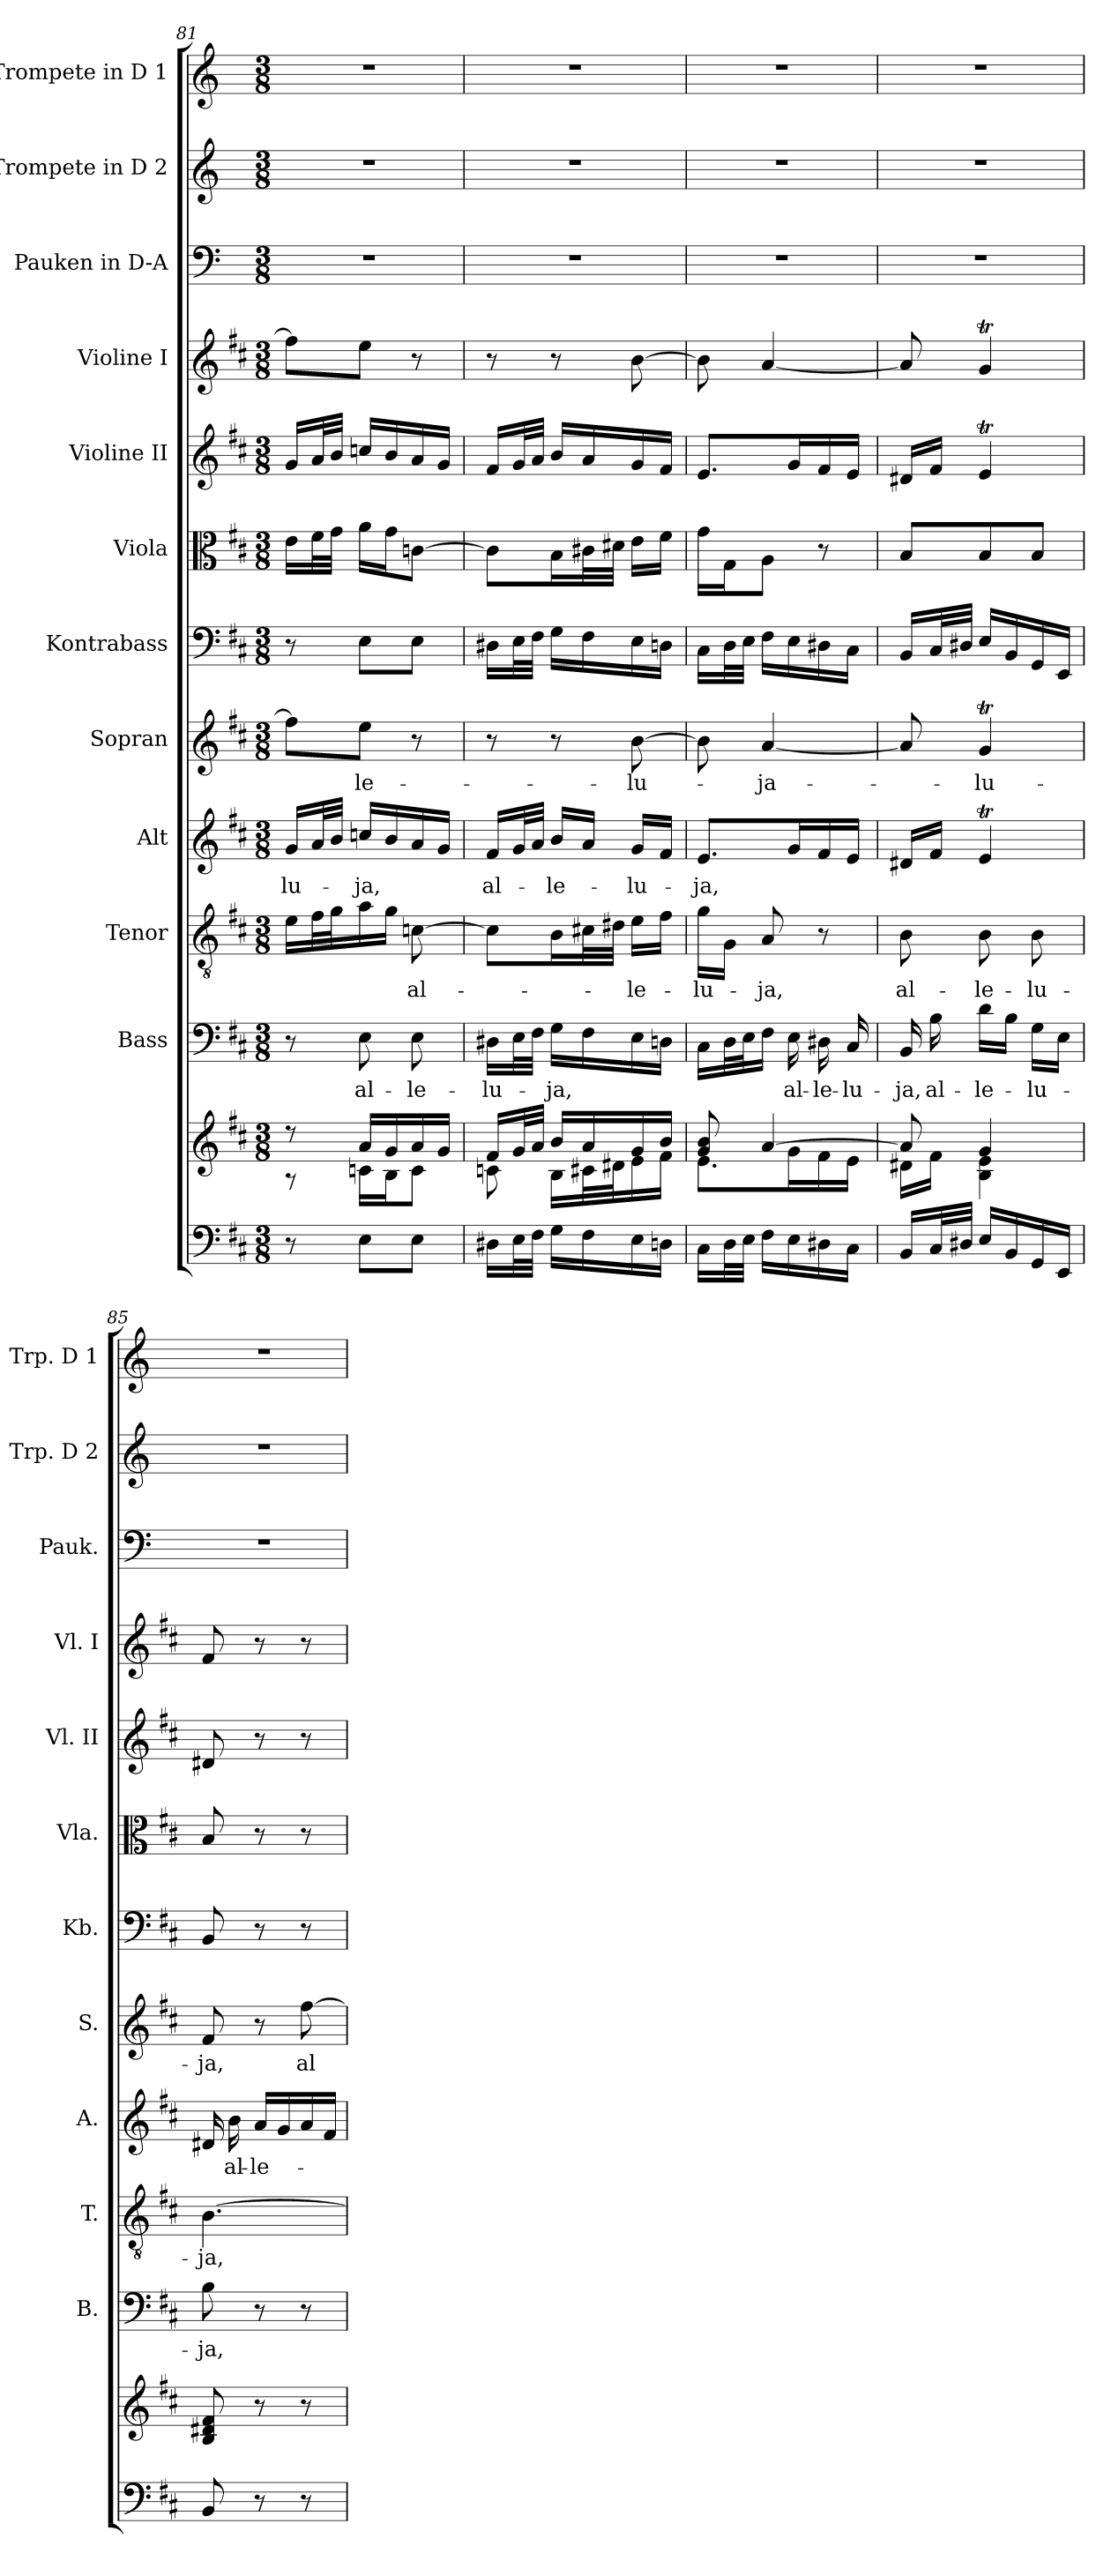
**kern	**kern	**kern	**text	**kern	**text	**kern	**text	**kern	**text	**kern	**kern	**kern	**kern	**kern	**kern	**kern
*part12	*part12	*part11	*part11	*part10	*part10	*part9	*part9	*part8	*part8	*part7	*part6	*part5	*part4	*part3	*part2	*part1
*staff13	*staff12	*staff11	*staff11	*staff10	*staff10	*staff9	*staff9	*staff8	*staff8	*staff7	*staff6	*staff5	*staff4	*staff3	*staff2	*staff1
*	*	*I"Bass	*	*I"Tenor	*	*I"Alt	*	*I"Sopran	*	*I"Kontrabass	*I"Viola	*I"Violine II	*I"Violine I	*I"Pauken in D-A	*I"Trompete in D 2	*I"Trompete in D 1
*	*	*I'B.	*	*I'T.	*	*I'A.	*	*I'S.	*	*I'Kb.	*I'Vla.	*I'Vl. II	*I'Vl. I	*I'Pauk.	*I'Trp. D 2	*I'Trp. D 1
*clefF4	*clefG2	*clefF4	*	*clefGv2	*	*clefG2	*	*clefG2	*	*clefF4	*clefC3	*clefG2	*clefG2	*clefF4	*clefG2	*clefG2
*	*	*	*	*	*	*	*	*	*	*ITrd7c12	*	*	*	*ITrd-1c-2	*ITrd-1c-2	*ITrd-1c-2
*k[f#c#]	*k[f#c#]	*k[f#c#]	*	*k[f#c#]	*	*k[f#c#]	*	*k[f#c#]	*	*k[f#c#]	*k[f#c#]	*k[f#c#]	*k[f#c#]	*k[f#c#]	*k[f#c#]	*k[f#c#]
*D:	*D:	*D:	*	*D:	*	*D:	*	*D:	*	*D:	*D:	*D:	*D:	*D:	*D:	*D:
*M3/8	*M3/8	*M3/8	*	*M3/8	*	*M3/8	*	*M3/8	*	*M3/8	*M3/8	*M3/8	*M3/8	*M3/8	*M3/8	*M3/8
=81	=81	=81	=81	=81	=81	=81	=81	=81	=81	=81	=81	=81	=81	=81	=81	=81
*	*^	*	*	*	*	*	*	*	*	*	*	*	*	*	*	*
!	!	!	!	!	!	!	!	!LO:LY:b	!	!	!	!	!	!	!	!	!
8r	8r	8r	8r	.	16e\LL	.	16g/LL	-lu-	8ff#\L]	.	8r	16e\LL	16g/LL	8ff#\L]	4.r	4.r	4.r
.	.	.	.	.	32f#\L	.	32a/L	.	.	.	.	32f#\L	32a/L	.	.	.	.
.	.	.	.	.	32g\J	.	32b/JJJ	.	.	.	.	32g\JJJ	32b/JJJ	.	.	.	.
!	!	!	!	!LO:LY:b	!	!	!	!LO:LY:b	!	!LO:LY:b	!	!	!	!	!	!	!
8E\L	16a/LL	16cn\LL	8E\	al-	16a\	.	16ccn/LL	-ja,	8ee\J	-le-	8EE\L	16a\LL	16ccn/LL	8ee\J	.	.	.
.	16g/	16B\J	.	.	16g\JJ	.	16b/	.	.	.	.	16g\J	16b/	.	.	.	.
!	!	!	!	!LO:LY:b	!	!LO:LY:b	!	!	!	!	!	!	!	!	!	!	!
8E\J	16a/	8c\J	8E\	-le-	[8cn\	al-	16a/	.	8r	.	8EE\J	[8cn\J	16a/	8r	.	.	.
.	16g/JJ	.	.	.	.	.	16g/JJ	.	.	.	.	.	16g/JJ	.	.	.	.
=82	=82	=82	=82	=82	=82	=82	=82	=82	=82	=82	=82	=82	=82	=82	=82	=82	=82
!	!	!	!	!LO:LY:b	!	!	!	!LO:LY:b	!	!	!	!	!	!	!	!	!
16D#X\LL	16f#/LL	8cn\	16D#X\LL	-lu-	8c\L]	.	16f#/LL	al-	8r	.	16DD#X\LL	8c\L]	16f#/LL	8r	4.r	4.r	4.r
32E\L	32g/L	.	32E\L	.	.	.	32g/L	.	.	.	32EE\L	.	32g/L	.	.	.	.
32F#\JJJ	32a/JJJ	.	32F#\JJJ	.	.	.	32a/JJJ	.	.	.	32FF#\JJJ	.	32a/JJJ	.	.	.	.
!	!	!	!	!LO:LY:b	!	!	!	!LO:LY:b	!	!	!	!	!	!	!	!	!
16G\LL	16b/LL	16B\LL	16G\LL	-ja,	16B\L	.	16b/LL	-le-	8r	.	16GG\LL	16B\L	16b/LL	8r	.	.	.
16F#\	16a/	32c#X\L	16F#\	.	32c#X\L	.	16a/JJ	.	.	.	16FF#\	32c#X\L	16a/	.	.	.	.
.	.	32d#X\J	.	.	32d#X\JJJ	.	.	.	.	.	.	32d#X\JJJ	.	.	.	.	.
!	!	!	!	!	!	!LO:LY:b	!	!LO:LY:b	!	!LO:LY:b	!	!	!	!	!	!	!
16E\	16g/	16e\	16E\	.	16e\LL	-le-	16g/LL	-lu-	[8b\	-lu-	16EE\	16e\LL	16g/	[8b\	.	.	.
16Dn\JJ	16b/JJ	16f#\JJ	16Dn\JJ	.	16f#\JJ	.	16f#/JJ	.	.	.	16DDn\JJ	16f#\JJ	16f#/JJ	.	.	.	.
=83	=83	=83	=83	=83	=83	=83	=83	=83	=83	=83	=83	=83	=83	=83	=83	=83	=83
!	!	!	!	!	!	!LO:LY:b	!	!LO:LY:b	!	!	!	!	!	!	!	!	!
16C#\LL	8g/ 8b/	8.e\L	16C#\LL	.	16g\LL	-lu-	8.e/L	-ja,	8b\]	.	16CC#\LL	16g\LL	8.e/L	8b\]	4.r	4.r	4.r
32D\L	.	.	32D\L	.	16G\JJ	.	.	.	.	.	32DD\L	16G\J	.	.	.	.	.
32E\JJJ	.	.	32E\J	.	.	.	.	.	.	.	32EE\JJJ	.	.	.	.	.	.
!	!	!	!	!	!	!LO:LY:b	!	!	!	!LO:LY:b	!	!	!	!	!	!	!
16F#\LL	[>4a/	.	16F#\JJ	.	8A/	-ja,	.	.	[4a/	-ja-	16FF#\LL	8A\J	.	[4a/	.	.	.
!	!	!	!	!LO:LY:b	!	!	!	!	!	!	!	!	!	!	!	!	!
16E\	.	16g\L	16E\	al-	.	.	16g/L	.	.	.	16EE\	.	16g/L	.	.	.	.
!	!	!	!	!LO:LY:b	!	!	!	!	!	!	!	!	!	!	!	!	!
16D#X\	.	16f#\	16D#X\	-le-	8r	.	16f#/	.	.	.	16DD#X\	8r	16f#/	.	.	.	.
!	!	!	!	!LO:LY:b	!	!	!	!	!	!	!	!	!	!	!	!	!
16C#\JJ	.	16e\JJ	16C#/	-lu-	.	.	16e/JJ	.	.	.	16CC#\JJ	.	16e/JJ	.	.	.	.
=84	=84	=84	=84	=84	=84	=84	=84	=84	=84	=84	=84	=84	=84	=84	=84	=84	=84
!	!	!	!	!LO:LY:b	!	!LO:LY:b	!	!	!	!	!	!	!	!	!	!	!
16BB/LL	8a/]	16d#X\LL	16BB/	-ja,	8B\	al-	16d#X/LL	.	8a/]	.	16BBB/LL	8B/L	16d#X/LL	8a/]	4.r	4.r	4.r
!	!	!	!	!LO:LY:b	!	!	!	!	!	!	!	!	!	!	!	!	!
32C#/L	.	16f#\JJ	16B\	al-	.	.	16f#/JJ	.	.	.	32CC#/L	.	16f#/JJ	.	.	.	.
32D#X/JJJ	.	.	.	.	.	.	.	.	.	.	32DD#X/JJJ	.	.	.	.	.	.
!	!	!	!	!LO:LY:b	!	!LO:LY:b	!	!	!	!LO:LY:b	!	!	!	!	!	!	!
16E/LL	4g/	4B\ 4e\	16d\LL	-le-	8B\	-le-	4eT/	.	4gT/	-lu-	16EE/LL	8B/	4eT/	4gT/	.	.	.
16BB/	.	.	16B\JJ	.	.	.	.	.	.	.	16BBB/	.	.	.	.	.	.
!	!	!	!	!LO:LY:b	!	!LO:LY:b	!	!	!	!	!	!	!	!	!	!	!
16GG/	.	.	16G\LL	-lu-	8B\	-lu-	.	.	.	.	16GGG/	8B/J	.	.	.	.	.
16EE/JJ	.	.	16E\JJ	.	.	.	.	.	.	.	16EEE/JJ	.	.	.	.	.	.
*	*v	*v	*	*	*	*	*	*	*	*	*	*	*	*	*	*	*
!!LO:PB:g=z
=85	=85	=85	=85	=85	=85	=85	=85	=85	=85	=85	=85	=85	=85	=85	=85	=85
!	!	!	!LO:LY:b	!	!LO:LY:b	!	!	!	!LO:LY:b	!	!	!	!	!	!	!
8BB/	8B/ 8d#X/ 8f#/	8B\	-ja,	[4.B\	-ja,	16d#X/	.	8f#/	-ja,	8BBB/	8B/	8d#X/	8f#/	4.r	4.r	4.r
!	!	!	!	!	!	!	!LO:LY:b	!	!	!	!	!	!	!	!	!
.	.	.	.	.	.	16b\	al-	.	.	.	.	.	.	.	.	.
!	!	!	!	!	!	!	!LO:LY:b	!	!	!	!	!	!	!	!	!
8r	8r	8r	.	.	.	16a/LL	-le-	8r	.	8r	8r	8r	8r	.	.	.
.	.	.	.	.	.	16g/	.	.	.	.	.	.	.	.	.	.
!	!	!	!	!	!	!	!	!	!LO:LY:b	!	!	!	!	!	!	!
8r	8r	8r	.	.	.	16a/	.	[8ff#\	al-	8r	8r	8r	8r	.	.	.
.	.	.	.	.	.	16f#/JJ	.	.	.	.	.	.	.	.	.	.
=	=	=	=	=	=	=	=	=	=	=	=	=	=	=	=	=
*-	*-	*-	*-	*-	*-	*-	*-	*-	*-	*-	*-	*-	*-	*-	*-	*-
